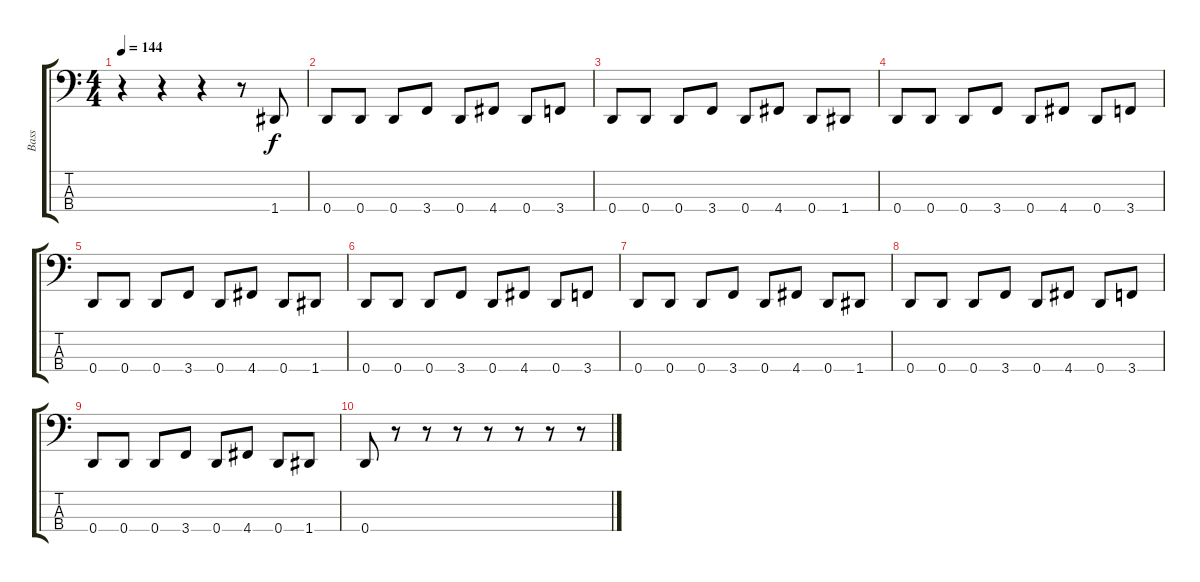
\track ("Bass" "Bass") {instrument electricbasspick}
\staff {score tabs}
\tuning (F2 C2 G1 D1) {hide}
\ts (4 4)
\tempo 144
\clef f4
\ks c
r.4{dy f} r.4 r.4 r.8 1.4.8 |
0.4.8 0.4.8 0.4.8 3.4.8 0.4.8 4.4.8 0.4.8 3.4.8 |
0.4.8 0.4.8 0.4.8 3.4.8 0.4.8 4.4.8 0.4.8 1.4.8 |
0.4.8 0.4.8 0.4.8 3.4.8 0.4.8 4.4.8 0.4.8 3.4.8 |
0.4.8 0.4.8 0.4.8 3.4.8 0.4.8 4.4.8 0.4.8 1.4.8 |
0.4.8 0.4.8 0.4.8 3.4.8 0.4.8 4.4.8 0.4.8 3.4.8 |
0.4.8 0.4.8 0.4.8 3.4.8 0.4.8 4.4.8 0.4.8 1.4.8 |
0.4.8 0.4.8 0.4.8 3.4.8 0.4.8 4.4.8 0.4.8 3.4.8 |
0.4.8 0.4.8 0.4.8 3.4.8 0.4.8 4.4.8 0.4.8 1.4.8 |
0.4.8 r.8 r.8 r.8 r.8 r.8 r.8 r.8
